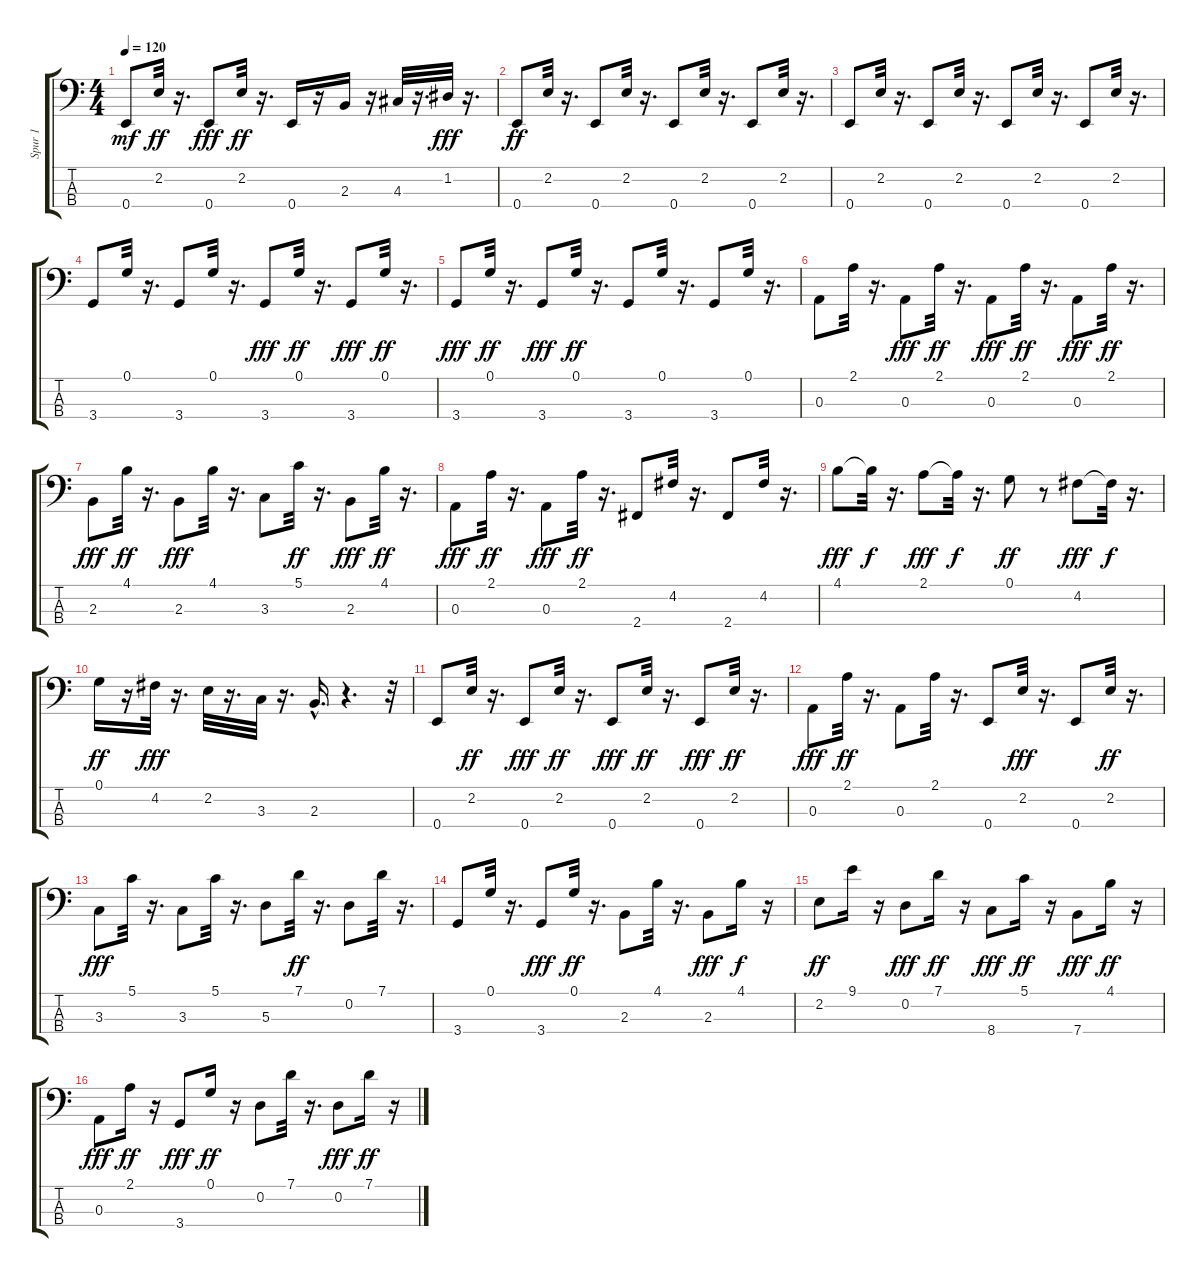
\track ("Spur 1" "Spur 1") {instrument slapbass2}
\staff {score tabs}
\tuning (G2 D2 A1 E1) {hide}
\ts (4 4)
\tempo 120
\clef f4
\ks c
0.4.8{dy mf} 2.2.32{dy ff} r.16{d} 0.4.8{dy fff} 2.2.32{dy ff} r.16{d} 0.4.16 r.16 2.3.16 r.16 4.3.32 r.16{d} 1.2.32{dy fff} r.16{d} |
0.4.8{dy ff} 2.2.32 r.16{d} 0.4.8 2.2.32 r.16{d} 0.4.8 2.2.32 r.16{d} 0.4.8 2.2.32 r.16{d} |
0.4.8 2.2.32 r.16{d} 0.4.8 2.2.32 r.16{d} 0.4.8 2.2.32 r.16{d} 0.4.8 2.2.32 r.16{d} |
3.4.8 0.1.32 r.16{d} 3.4.8 0.1.32 r.16{d} 3.4.8{dy fff} 0.1.32{dy ff} r.16{d} 3.4.8{dy fff} 0.1.32{dy ff} r.16{d} |
3.4.8{dy fff} 0.1.32{dy ff} r.16{d} 3.4.8{dy fff} 0.1.32{dy ff} r.16{d} 3.4.8 0.1.32 r.16{d} 3.4.8 0.1.32 r.16{d} |
0.3.8 2.1.32 r.16{d} 0.3.8{dy fff} 2.1.32{dy ff} r.16{d} 0.3.8{dy fff} 2.1.32{dy ff} r.16{d} 0.3.8{dy fff} 2.1.32{dy ff} r.16{d} |
2.3.8{dy fff} 4.1.32{dy ff} r.16{d} 2.3.8{dy fff} 4.1.32 r.16{d} 3.3.8 5.1.32{dy ff} r.16{d} 2.3.8{dy fff} 4.1.32{dy ff} r.16{d} |
0.3.8{dy fff} 2.1.32{dy ff} r.16{d} 0.3.8{dy fff} 2.1.32{dy ff} r.16{d} 2.4.8 4.2.32 r.16{d} 2.4.8 4.2.32 r.16{d} |
4.1.8{dy fff} 4.1{t}.32{dy f} r.16{d} 2.1.8{dy fff} 2.1{t}.32{dy f} r.16{d} 0.1.8{dy ff} r.8 4.2.8{dy fff} 4.2{t}.32{dy f} r.16{d} |
0.1.16{dy ff} r.16 4.2.32{dy fff} r.16{d} 2.2.32 r.16{d} 3.3.32 r.16{d} 2.3{hac}.16{d} r.4{d} r.32 |
0.4.8 2.2.32{dy ff} r.16{d} 0.4.8{dy fff} 2.2.32{dy ff} r.16{d} 0.4.8{dy fff} 2.2.32{dy ff} r.16{d} 0.4.8{dy fff} 2.2.32{dy ff} r.16{d} |
0.3.8{dy fff} 2.1.32{dy ff} r.16{d} 0.3.8 2.1.32 r.16{d} 0.4.8 2.2.32{dy fff} r.16{d} 0.4.8 2.2.32{dy ff} r.16{d} |
3.3.8{dy fff} 5.1.32 r.16{d} 3.3.8 5.1.32 r.16{d} 5.3.8 7.1.32{dy ff} r.16{d} 0.2.8 7.1.32 r.16{d} |
3.4.8 0.1.32 r.16{d} 3.4.8{dy fff} 0.1.32{dy ff} r.16{d} 2.3.8 4.1.32 r.16{d} 2.3.8{dy fff} 4.1.16{dy f} r.16 |
2.2.8{dy ff} 9.1.16 r.16 0.2.8{dy fff} 7.1.16{dy ff} r.16 8.4.8{dy fff} 5.1.16{dy ff} r.16 7.4.8{dy fff} 4.1.16{dy ff} r.16 |
0.3.8{dy fff} 2.1.16{dy ff} r.16 3.4.8{dy fff} 0.1.16{dy ff} r.16 0.2.8 7.1.32 r.16{d} 0.2.8{dy fff} 7.1.16{dy ff} r.16
